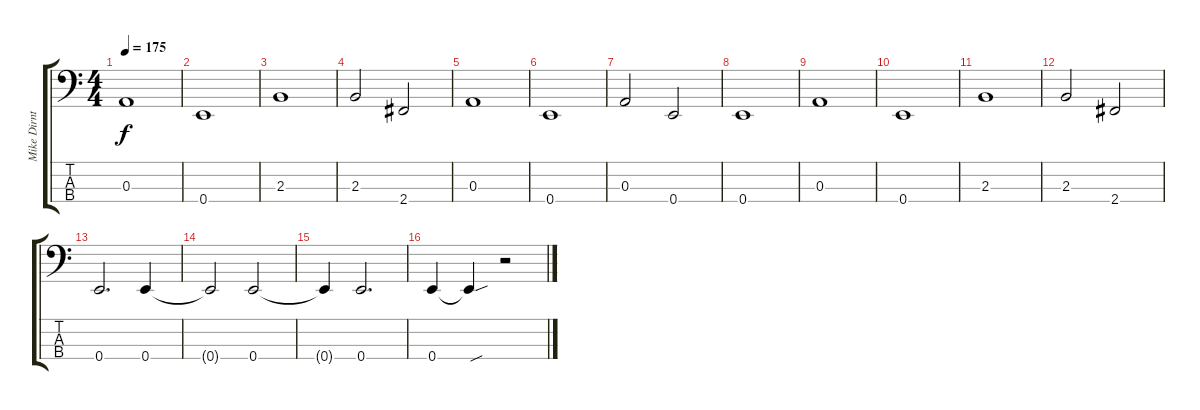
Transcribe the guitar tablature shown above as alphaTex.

\track ("Mike Dirnt - Bass" "Mike Dirnt") {instrument electricbassfinger}
\staff {score tabs}
\tuning (G2 D2 A1 E1) {hide}
\ts (4 4)
\tempo 175
\clef f4
\ks c
0.3.1{dy f} |
0.4.1 |
2.3.1 |
2.3.2 2.4.2 |
0.3.1 |
0.4.1 |
0.3.2 0.4.2 |
0.4.1 |
0.3.1 |
0.4.1 |
2.3.1 |
2.3.2 2.4.2 |
0.4.2{d} 0.4.4 |
0.4{t}.2 0.4.2 |
0.4{t}.4 0.4.2{d} |
0.4.4 0.4{sou t}.4 r.2
